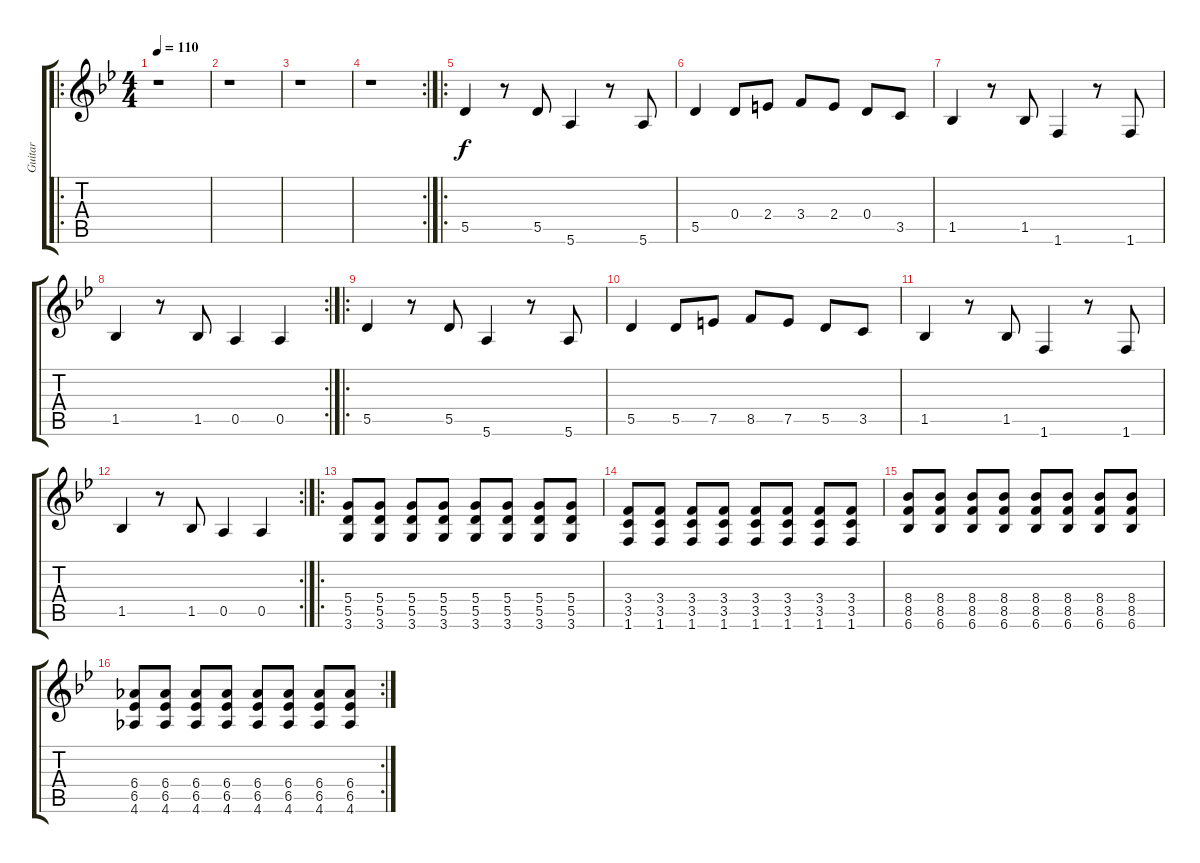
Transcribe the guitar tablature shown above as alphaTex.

\track ("Guitar" "Guitar") {instrument overdrivenguitar}
\staff {score tabs}
\tuning (E4 B3 G3 D3 A2 E2) {hide}
\ro
\ts (4 4)
\tempo 110
\clef g2
\ks bb
r.1{dy f instrument overdrivenguitar} |
r.1 |
r.1 |
\rc 2
r.1 |
\ro
5.5.4 r.8 5.5.8 5.6.4 r.8 5.6.8 |
5.5.4 0.4.8 2.4.8 3.4.8 2.4.8 0.4.8 3.5.8 |
1.5.4 r.8 1.5.8 1.6.4 r.8 1.6.8 |
\rc 2
1.5.4 r.8 1.5.8 0.5.4 0.5.4 |
\ro
5.5.4 r.8 5.5.8 5.6.4 r.8 5.6.8 |
5.5.4 5.5.8 7.5.8 8.5.8 7.5.8 5.5.8 3.5.8 |
1.5.4 r.8 1.5.8 1.6.4 r.8 1.6.8 |
\rc 2
1.5.4 r.8 1.5.8 0.5.4 0.5.4 |
\ro
(5.4 5.5 3.6).8 (5.4 5.5 3.6).8 (5.4 5.5 3.6).8 (5.4 5.5 3.6).8 (5.4 5.5 3.6).8 (5.4 5.5 3.6).8 (5.4 5.5 3.6).8 (5.4 5.5 3.6).8 |
(3.4 3.5 1.6).8 (3.4 3.5 1.6).8 (3.4 3.5 1.6).8 (3.4 3.5 1.6).8 (3.4 3.5 1.6).8 (3.4 3.5 1.6).8 (3.4 3.5 1.6).8 (3.4 3.5 1.6).8 |
(8.4 8.5 6.6).8 (8.4 8.5 6.6).8 (8.4 8.5 6.6).8 (8.4 8.5 6.6).8 (8.4 8.5 6.6).8 (8.4 8.5 6.6).8 (8.4 8.5 6.6).8 (8.4 8.5 6.6).8 |
\rc 2
(6.4 6.5 4.6).8 (6.4 6.5 4.6).8 (6.4 6.5 4.6).8 (6.4 6.5 4.6).8 (6.4 6.5 4.6).8 (6.4 6.5 4.6).8 (6.4 6.5 4.6).8 (6.4 6.5 4.6).8
